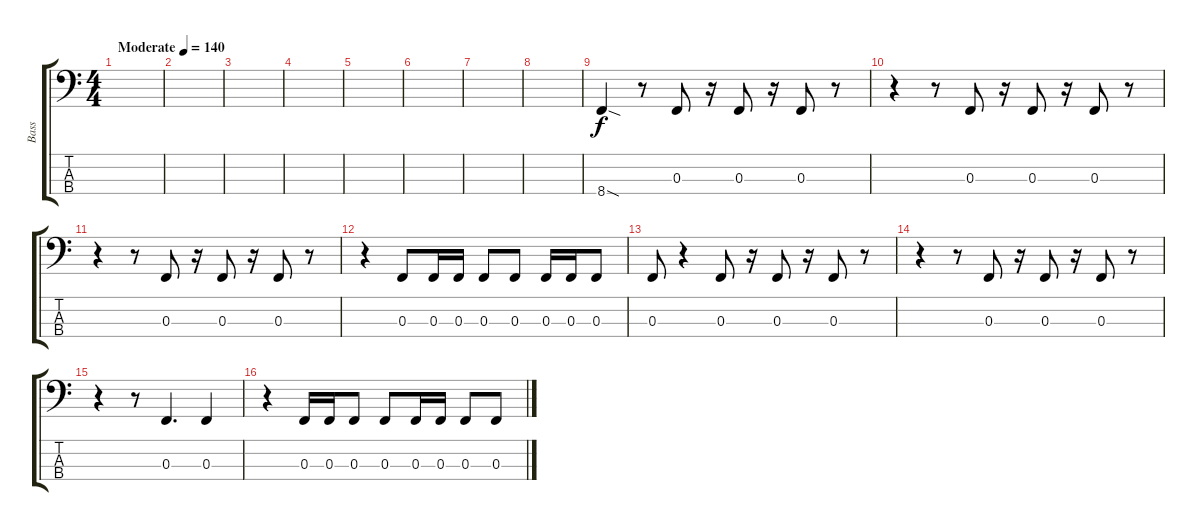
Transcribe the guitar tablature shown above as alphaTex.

\track ("Bass" "Bass") {instrument electricbasspick}
\staff {score tabs}
\tuning (D2 Bb1 F1 A0) {hide}
\ts (4 4)
\tempo (140 "Moderate")
\clef f4
\ks c
|
|
|
|
|
|
|
|
8.4{sod}.4 r.8 0.3.8 r.16 0.3.8 r.16 0.3.8 r.8 |
r.4 r.8 0.3.8 r.16 0.3.8 r.16 0.3.8 r.8 |
r.4 r.8 0.3.8 r.16 0.3.8 r.16 0.3.8 r.8 |
r.4 0.3.8 0.3.16 0.3.16 0.3.8 0.3.8 0.3.16 0.3.16 0.3.8 |
0.3.8 r.4 0.3.8 r.16 0.3.8 r.16 0.3.8 r.8 |
r.4 r.8 0.3.8 r.16 0.3.8 r.16 0.3.8 r.8 |
r.4 r.8 0.3.4{d} 0.3.4 |
r.4 0.3.16 0.3.16 0.3.8 0.3.8 0.3.16 0.3.16 0.3.8 0.3.8
